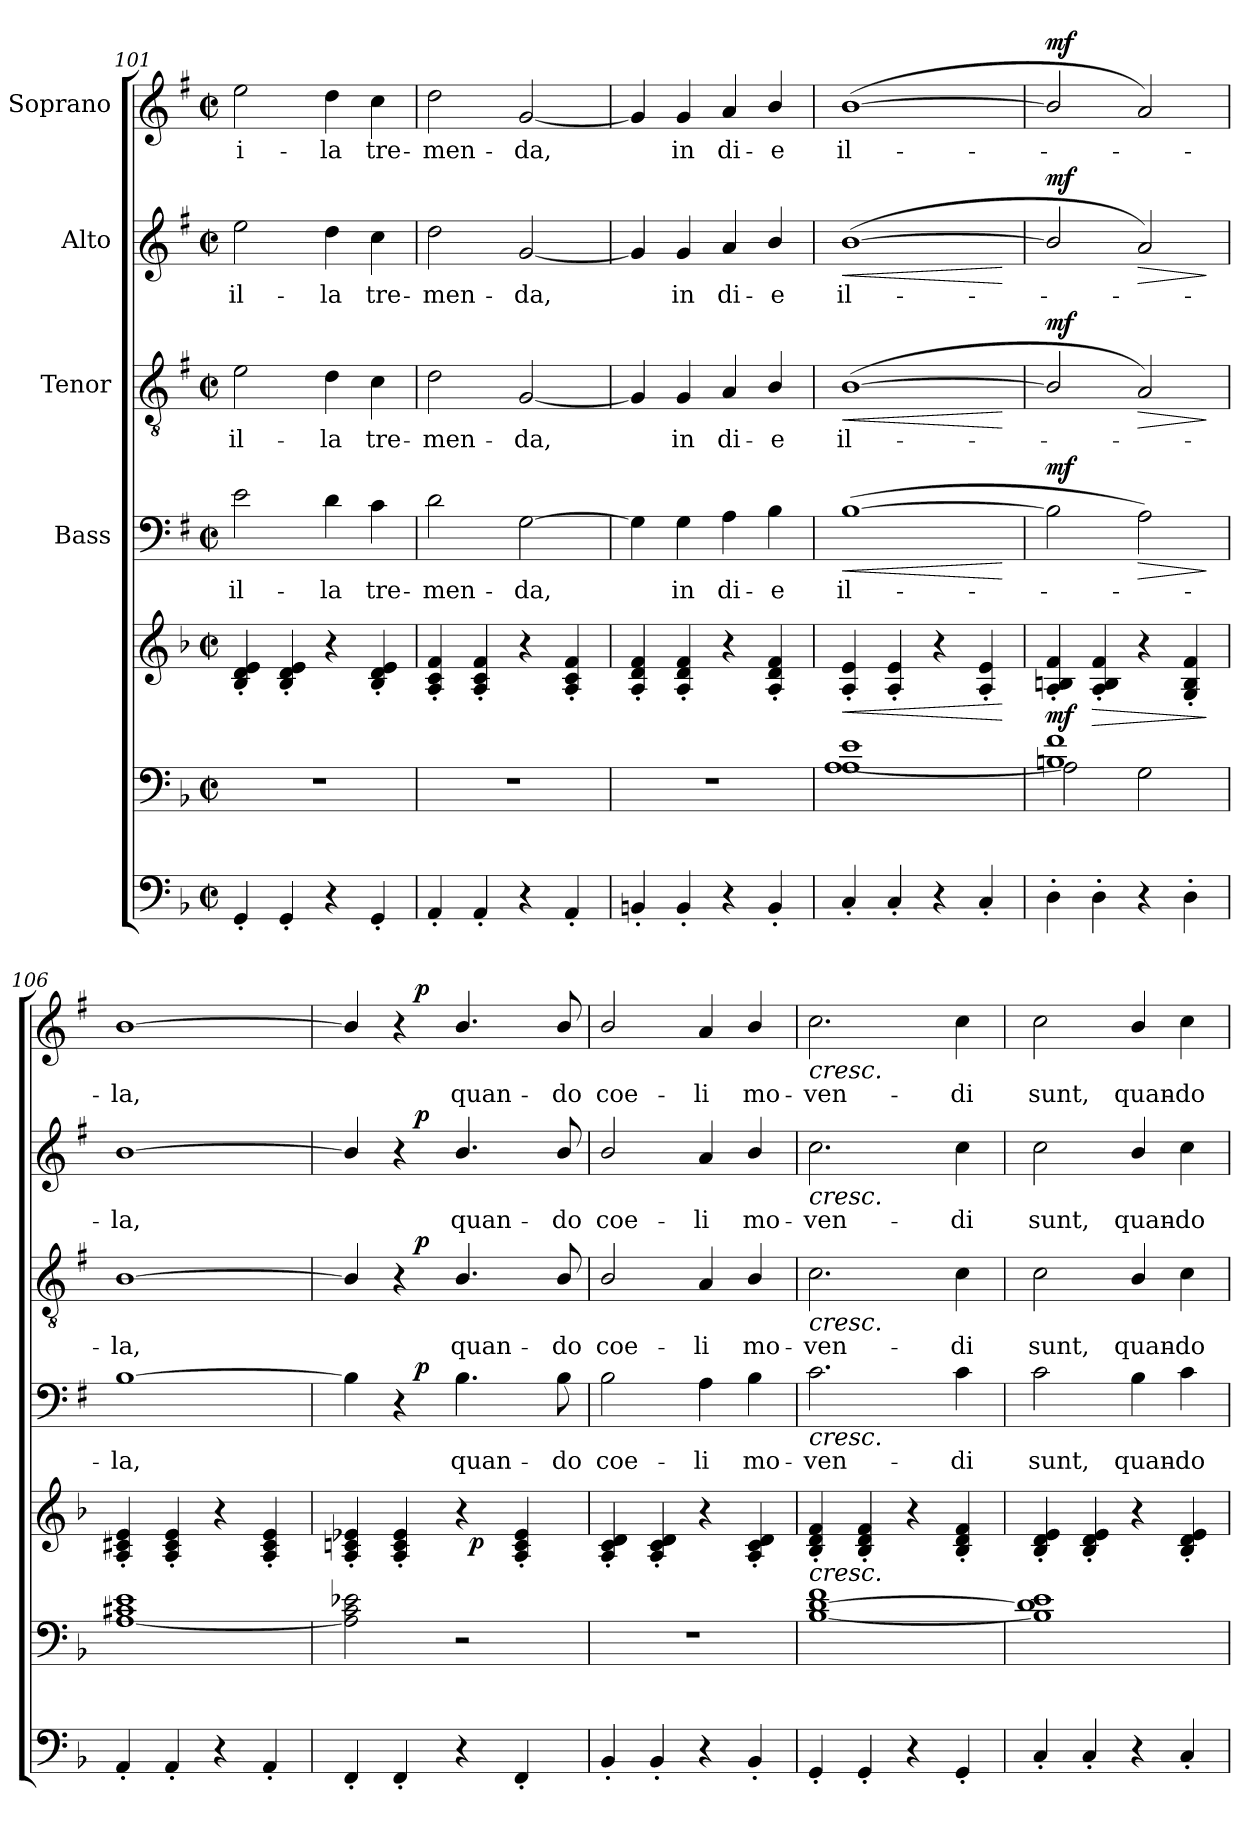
**kern	**kern	**kern	**dynam	**kern	**text	**dynam	**kern	**text	**dynam	**kern	**text	**dynam	**kern	**text	**dynam
*part6	*part5	*part5	*part5	*part4	*part4	*part4	*part3	*part3	*part3	*part2	*part2	*part2	*part1	*part1	*part1
*staff7	*staff6	*staff5	*staff5/6	*staff4	*staff4	*staff4	*staff3	*staff3	*staff3	*staff2	*staff2	*staff2	*staff1	*staff1	*staff1
*	*	*	*	*I"Bass	*	*	*I"Tenor	*	*	*I"Alto	*	*	*I"Soprano	*	*
*clefF4	*clefF4	*clefG2	*	*clefF4	*	*	*clefGv2	*	*	*clefG2	*	*	*clefG2	*	*
*	*	*	*	*ITrd1c2	*	*	*ITrd1c2	*	*	*ITrd1c2	*	*	*ITrd1c2	*	*
*k[b-]	*k[b-]	*k[b-]	*	*k[b-]	*	*	*k[b-]	*	*	*k[b-]	*	*	*k[b-]	*	*
*d:	*d:	*d:	*	*d:	*	*	*d:	*	*	*d:	*	*	*d:	*	*
*M2/2	*M2/2	*M2/2	*	*M2/2	*	*	*M2/2	*	*	*M2/2	*	*	*M2/2	*	*
*met(c|)	*met(c|)	*met(c|)	*	*met(c|)	*	*	*met(c|)	*	*	*met(c|)	*	*	*met(c|)	*	*
=101	=101	=101	=101	=101	=101	=101	=101	=101	=101	=101	=101	=101	=101	=101	=101
4GG'</	1r	4B-/'< 4d/'< 4e/'<	.	2d\	il-	.	2d\	il-	.	2dd\	il-	.	2dd\	i-	.
4GG'</	.	4B-/'< 4d/'< 4e/'<	.	.	.	.	.	.	.	.	.	.	.	.	.
4r	.	4r	.	4c\	-la	.	4c\	-la	.	4cc\	-la	.	4cc\	-la	.
4GG'</	.	4B-/'< 4d/'< 4e/'<	.	4B-\	tre-	.	4B-\	tre-	.	4b-\	tre-	.	4b-\	tre-	.
=102	=102	=102	=102	=102	=102	=102	=102	=102	=102	=102	=102	=102	=102	=102	=102
4AA'</	1r	4A/'< 4c/'< 4f/'<	.	2c\	-men-	.	2c\	-men-	.	2cc\	-men-	.	2cc\	-men-	.
4AA'</	.	4A/'< 4c/'< 4f/'<	.	.	.	.	.	.	.	.	.	.	.	.	.
4r	.	4r	.	[2F\	-da,	.	[2F/	-da,	.	[2f/	-da,	.	[2f/	-da,	.
4AA'</	.	4A/'< 4c/'< 4f/'<	.	.	.	.	.	.	.	.	.	.	.	.	.
=103	=103	=103	=103	=103	=103	=103	=103	=103	=103	=103	=103	=103	=103	=103	=103
4BBn'</	1r	4A/'< 4d/'< 4f/'<	.	4F\]	.	.	4F/]	.	.	4f/]	.	.	4f/]	.	.
4BB'</	.	4A/'< 4d/'< 4f/'<	.	4F\	in	.	4F/	in	.	4f/	in	.	4f/	in	.
4r	.	4r	.	4G\	di-	.	4G/	di-	.	4g/	di-	.	4g/	di-	.
4BB'</	.	4A/'< 4d/'< 4f/'<	.	4A\	-e	.	4A/	-e	.	4a/	-e	.	4a/	-e	.
=104	=104	=104	=104	=104	=104	=104	=104	=104	=104	=104	=104	=104	=104	=104	=104
*	*^	*	*	*	*	*	*	*	*	*	*	*	*	*	*
!	!	!	!	!LO:HP:b	!	!	!LO:HP:b	!	!	!LO:HP:b	!	!	!LO:HP:b	!	!	!
4C'</	1A 1e	[<1A	4A/'< 4e/'<	<	([1A	il-	<	([1A	il-	<	([1a	il-	<	([1a	il-	.
4C'</	.	.	4A/'< 4e/'<	.	.	.	.	.	.	.	.	.	.	.	.	.
4r	.	.	4r	.	.	.	.	.	.	.	.	.	.	.	.	.
4C'</	.	.	4A/'< 4e/'<	.	.	.	.	.	.	.	.	.	.	.	.	.
*	*v	*v	*	*	*	*	*	*	*	*	*	*	*	*	*	*
.	.	.	[	.	.	[	.	.	[	.	.	[	.	.	.
!!LO:LB:g=z
=105	=105	=105	=105	=105	=105	=105	=105	=105	=105	=105	=105	=105	=105	=105	=105
*	*^	*	*	*	*	*	*	*	*	*	*	*	*	*	*
!	!	!	!	!LO:DY:b	!	!	!LO:DY:b	!	!	!LO:DY:b	!	!	!LO:DY:b	!	!	!LO:DY:b
4D'>\	1Bn 1f	2A\]	4A/'< 4Bn/'< 4f/'<	mf	2A\]	.	mf	2A/]	.	mf	2a/]	.	mf	2a/]	.	mf
!	!	!	!	!LO:HP:b	!	!	!	!	!	!	!	!	!	!	!	!
4D'>\	.	.	4A/'< 4B/'< 4f/'<	>	.	.	.	.	.	.	.	.	.	.	.	.
!	!	!	!	!	!	!	!LO:HP:b	!	!	!LO:HP:b	!	!	!LO:HP:b	!	!	!
4r	.	2G\	4r	.	2G\)	.	>	2G/)	.	>	2g/)	.	>	2g/)	.	.
4D'>\	.	.	4G/'< 4B/'< 4f/'<	.	.	.	.	.	.	.	.	.	.	.	.	.
*	*v	*v	*	*	*	*	*	*	*	*	*	*	*	*	*	*
.	.	.	]	.	.	]	.	.	]	.	.	]	.	.	.
=106	=106	=106	=106	=106	=106	=106	=106	=106	=106	=106	=106	=106	=106	=106	=106
4AA'</	[1A 1c#X 1e	4A/'< 4c#X/'< 4e/'<	.	[1A	-la,	.	[1A	-la,	.	[1a	-la,	.	[1a	-la,	.
4AA'</	.	4A/'< 4c#/'< 4e/'<	.	.	.	.	.	.	.	.	.	.	.	.	.
4r	.	4r	.	.	.	.	.	.	.	.	.	.	.	.	.
4AA'</	.	4A/'< 4c#/'< 4e/'<	.	.	.	.	.	.	.	.	.	.	.	.	.
=107	=107	=107	=107	=107	=107	=107	=107	=107	=107	=107	=107	=107	=107	=107	=107
*	*	*^	*	*^	*	*	*^	*	*	*^	*	*	*^	*	*
4FF'</	2A\] 2c\ 2e-X\	4A/'< 4cn/'< 4e-X/'<	2ryy	.	4A\]	4ryy	.	.	4A/]	4ryy	.	.	4a/]	4ryy	.	.	4a/]	4ryy	.	.
4FF'</	.	4A/'< 4c/'< 4e-/'<	.	.	4r	16ryy	.	.	4r	16ryy	.	.	4r	16ryy	.	.	4r	16ryy	.	.
!	!	!	!	!	!	!	!	!LO:DY:b	!	!	!	!LO:DY:b	!	!	!	!LO:DY:b	!	!	!	!LO:DY:b
.	.	.	.	.	.	2ryy	.	p	.	2ryy	.	p	.	2ryy	.	p	.	2ryy	.	p
4r	2r	4r	32ryy	.	4.A\	.	quan-	.	4.A/	.	quan-	.	4.a/	.	quan-	.	4.a/	.	quan-	.
!	!	!	!	!LO:DY:b	!	!	!	!	!	!	!	!	!	!	!	!	!	!	!	!
.	.	.	4...ryy	p	.	.	.	.	.	.	.	.	.	.	.	.	.	.	.	.
4FF'</	.	4A/'< 4c/'< 4e-/'<	.	.	.	.	.	.	.	.	.	.	.	.	.	.	.	.	.	.
.	.	.	.	.	.	8.ryy	.	.	.	8.ryy	.	.	.	8.ryy	.	.	.	8.ryy	.	.
.	.	.	.	.	8A\	.	-do	.	8A/	.	-do	.	8a/	.	-do	.	8a/	.	-do	.
*	*	*v	*v	*	*	*	*	*	*v	*v	*	*	*v	*v	*	*	*v	*v	*	*
*	*	*	*	*v	*v	*	*	*	*	*	*	*	*	*	*	*
=108	=108	=108	=108	=108	=108	=108	=108	=108	=108	=108	=108	=108	=108	=108	=108
4BB-'</	1r	4A/'< 4c/'< 4d/'<	.	2A\	coe-	.	2A/	coe-	.	2a/	coe-	.	2a/	coe-	.
4BB-'</	.	4A/'< 4c/'< 4d/'<	.	.	.	.	.	.	.	.	.	.	.	.	.
4r	.	4r	.	4G\	-li	.	4G/	-li	.	4g/	-li	.	4g/	-li	.
4BB-'</	.	4A/'< 4c/'< 4d/'<	.	4A\	mo-	.	4A/	mo-	.	4a/	mo-	.	4a/	mo-	.
=109	=109	=109	=109	=109	=109	=109	=109	=109	=109	=109	=109	=109	=109	=109	=109
!	!	!	!	!	!	!	!	!	!	!	!	!	!LO:TX:b:i:t=cresc.	!	!
!	!	!	!	!	!	!	!	!	!	!LO:TX:b:i:t=cresc.	!	!	!	!	!
!	!	!	!	!	!	!	!LO:TX:b:i:t=cresc.	!	!	!	!	!	!	!	!
!	!	!	!	!LO:TX:b:i:t=cresc.	!	!	!	!	!	!	!	!	!	!	!
!	!	!LO:TX:b:i:t=cresc.	!	!	!	!	!	!	!	!	!	!	!	!	!
4GG'</	[1B- [1d 1f	4B-/'< 4d/'< 4f/'<	.	2.B-\	-ven-	.	2.B-\	-ven-	.	2.b-\	-ven-	.	2.b-\	-ven-	.
4GG'</	.	4B-/'< 4d/'< 4f/'<	.	.	.	.	.	.	.	.	.	.	.	.	.
4r	.	4r	.	.	.	.	.	.	.	.	.	.	.	.	.
4GG'</	.	4B-/'< 4d/'< 4f/'<	.	4B-\	-di	.	4B-\	-di	.	4b-\	-di	.	4b-\	-di	.
=110	=110	=110	=110	=110	=110	=110	=110	=110	=110	=110	=110	=110	=110	=110	=110
4C'</	1B-] 1d] 1e	4B-/'< 4d/'< 4e/'<	.	2B-\	sunt,	.	2B-\	sunt,	.	2b-\	sunt,	.	2b-\	sunt,	.
4C'</	.	4B-/'< 4d/'< 4e/'<	.	.	.	.	.	.	.	.	.	.	.	.	.
4r	.	4r	.	4A\	quan-	.	4A/	quan-	.	4a/	quan-	.	4a/	quan-	.
4C'</	.	4B-/'< 4d/'< 4e/'<	.	4B-\	-do	.	4B-\	-do	.	4b-\	-do	.	4b-\	-do	.
=	=	=	=	=	=	=	=	=	=	=	=	=	=	=	=
*-	*-	*-	*-	*-	*-	*-	*-	*-	*-	*-	*-	*-	*-	*-	*-
